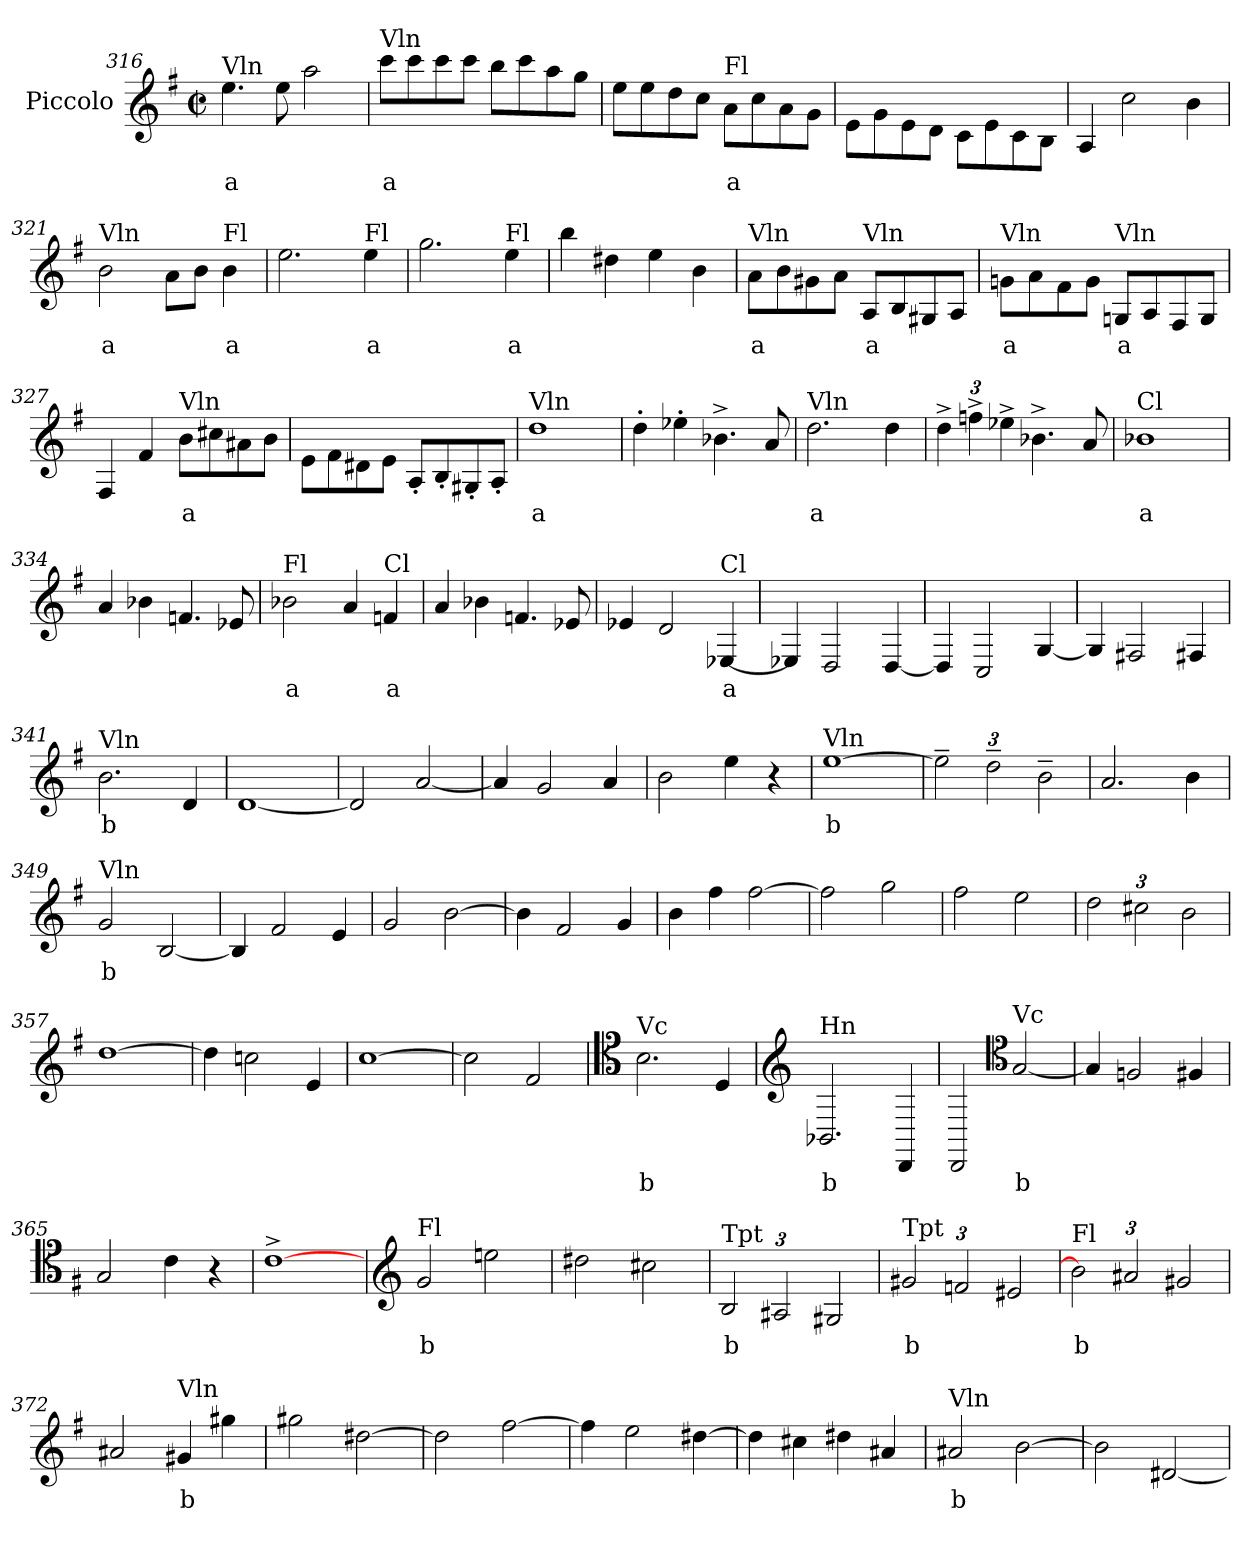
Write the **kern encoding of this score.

**kern	**text
*part1	*part1
*staff1	*staff1
*I"Piccolo	*
*I'Picc	*
!!LO:PB:g=z
*clefG2	*
*ITrd-7c-12	*
*k[f#]	*
*M2/2	*
*met(c|)	*
=316	=316
!LO:TX:a:t=Vln	!
!	!LO:LY:color=#FF0000
4.eee	a
8eee	.
2aaa	.
=317	=317
!LO:TX:a:t=Vln	!
!	!LO:LY:color=#FF0000
8cccc\L	a
8cccc\	.
8cccc\	.
8cccc\J	.
8bbb\L	.
8cccc\	.
8aaa\	.
8ggg\J	.
=318	=318
8eee\L	.
8eee\	.
8ddd\	.
8ccc\J	.
!LO:TX:a:t=Fl	!
!	!LO:LY:color=#FF0000
8aa\L	a
8ccc\	.
8aa\	.
8gg\J	.
=319	=319
8ee\L	.
8gg\	.
8ee\	.
8dd\J	.
8cc\L	.
8ee\	.
8cc\	.
8b\J	.
=320	=320
4a	.
2ccc	.
4bb	.
=321	=321
!LO:TX:a:t=Vln	!
!	!LO:LY:color=#FF0000
2bb	a
8aa\L	.
8bb\J	.
!LO:TX:a:t=Fl	!
!	!LO:LY:color=#FF0000
4bb	a
=322	=322
2.eee	.
!LO:TX:a:t=Fl	!
!	!LO:LY:color=#FF0000
4eee	a
=323	=323
2.ggg	.
!LO:TX:a:t=Fl	!
!	!LO:LY:color=#FF0000
4eee	a
=324	=324
4bbb	.
4ddd#X	.
4eee	.
4bb	.
!!LO:PB:g=z
=325	=325
!LO:TX:a:t=Vln	!
!	!LO:LY:color=#FF0000
8aa\L	a
8bb\	.
8gg#X\	.
8aa\J	.
!LO:TX:a:t=Vln	!
!	!LO:LY:color=#FF0000
8a/L	a
8b/	.
8g#X/	.
8a/J	.
=326	=326
!LO:TX:a:t=Vln	!
!	!LO:LY:color=#FF0000
8ggn\L	a
8aa\	.
8ff#\	.
8gg\J	.
!LO:TX:a:t=Vln	!
!	!LO:LY:color=#FF0000
8gn/L	a
8a/	.
8f#/	.
8g/J	.
=327	=327
4f#	.
4ff#	.
!LO:TX:a:t=Vln	!
!	!LO:LY:color=#FF0000
8bb\L	a
8ccc#X\	.
8aa#X\	.
8bb\J	.
=328	=328
8ee\L	.
8ff#\	.
8dd#X\	.
8ee\J	.
8a'/L	.
8b'/	.
8g#X'/	.
8a'/J	.
=329	=329
!LO:TX:a:t=Vln	!
!	!LO:LY:color=#FF0000
1ddd	a
=330	=330
4ddd'	.
4eee-X'	.
4.bb-X^	.
8aa	.
=331	=331
!LO:TX:a:t=Vln	!
!	!LO:LY:color=#FF0000
2.ddd	a
4ddd	.
=332	=332
*Xbrackettup	*
6ddd^	.
6fffn^	.
6eee-X^	.
4.bb-X^	.
8aa	.
!!LO:PB:g=z
=333	=333
!LO:TX:a:t=Cl	!
!	!LO:LY:color=#FF0000
1bb-X	a
=334	=334
4aa	.
4bb-X	.
4.ff	.
8ee-X	.
=335	=335
!LO:TX:a:t=Fl	!
!	!LO:LY:color=#FF0000
2bb-X	a
4aa	.
!LO:TX:a:t=Cl	!
!	!LO:LY:color=#FF0000
4ff	a
=336	=336
4aa	.
4bb-X	.
4.ff	.
8ee-X	.
=337	=337
4ee-X	.
2dd	.
!LO:TX:a:t=Cl	!
!	!LO:LY:color=#FF0000
[4e-X	a
=338	=338
4e-X]	.
2d	.
[4d	.
=339	=339
4d]	.
2c	.
[4g	.
=340	=340
4g]	.
2f#X	.
4f#X	.
=341	=341
*MM200	*
!LO:TX:a:t=Vln	!
!	!LO:LY:color=#FF0000
2.bb	b
4dd	.
=342	=342
[1dd	.
=343	=343
2dd]	.
[2aa	.
=344	=344
4aa]	.
2gg	.
4aa	.
!!LO:PB:g=z
=345	=345
2bb	.
4eee	.
4r	.
=346	=346
!LO:TX:a:t=Vln	!
!	!LO:LY:color=#FF0000
[1eee	b
=347	=347
3eee~]	.
3ddd~	.
3bb~	.
=348	=348
2.aa	.
4bb	.
=349	=349
!LO:TX:a:t=Vln	!
!	!LO:LY:color=#FF0000
2gg	b
[2b	.
=350	=350
4b]	.
2ff#	.
4ee	.
=351	=351
2gg	.
[2bb	.
=352	=352
4bb]	.
2ff#	.
4gg	.
=353	=353
4bb	.
4fff#	.
[2fff#	.
=354	=354
2fff#]	.
2ggg	.
=355	=355
2fff#	.
2eee	.
=356	=356
3ddd	.
3ccc#X	.
3bb	.
=357	=357
[1ddd	.
!!LO:PB:g=z
=358	=358
4ddd]	.
2cccn	.
4ee	.
=359	=359
[1ccc	.
=360	=360
2ccc]	.
2ff#	.
=361	=361
*clefC4	*
!LO:TX:a:t=Vc	!
!	!LO:LY:color=#FF0000
2.b	b
4d	.
=362	=362
*clefG2	*
!LO:TX:a:t=Hn	!
!	!LO:LY:color=#FF0000
2.B-X	b
4D	.
=363	=363
2D	.
*clefC4	*
!LO:TX:a:t=Vc	!
!	!LO:LY:color=#FF0000
[2g	b
=364	=364
4g]	.
2fn	.
4f#X	.
=365	=365
2g	.
4cc	.
4r	.
=366	=366
[1cc^	.
=367	=367
*clefG2	*
!LO:TX:a:t=Fl	!
!	!LO:LY:color=#FF0000
2gg	b
2eeen	.
=368	=368
2ddd#X	.
2ccc#X	.
=369	=369
!LO:TX:a:t=Tpt	!
!	!LO:LY:color=#FF0000
3b	b
3a#X	.
3g#X	.
=370	=370
!LO:TX:a:t=Tpt	!
!	!LO:LY:color=#FF0000
3gg#X	b
3ff	.
3ee#X	.
!!LO:PB:g=z
=371	=371
!LO:TX:a:t=Fl	!
!	!LO:LY:color=#FF0000
3bb]	b
3aa#X	.
3gg#X	.
=372	=372
2aa#X	.
!LO:TX:a:t=Vln	!
!	!LO:LY:color=#FF0000
4gg#X	b
4ggg#X	.
=373	=373
2ggg#X	.
[2ddd#X	.
=374	=374
2ddd#]	.
[2fff#	.
=375	=375
4fff#]	.
2eee	.
[4ddd#X	.
=376	=376
4ddd#]	.
4ccc#X	.
4ddd#X	.
4aa#X	.
=377	=377
!LO:TX:a:t=Vln	!
!	!LO:LY:color=#FF0000
2aa#X	b
[2bb	.
=378	=378
2bb]	.
[2dd#X	.
=	=
*-	*-
